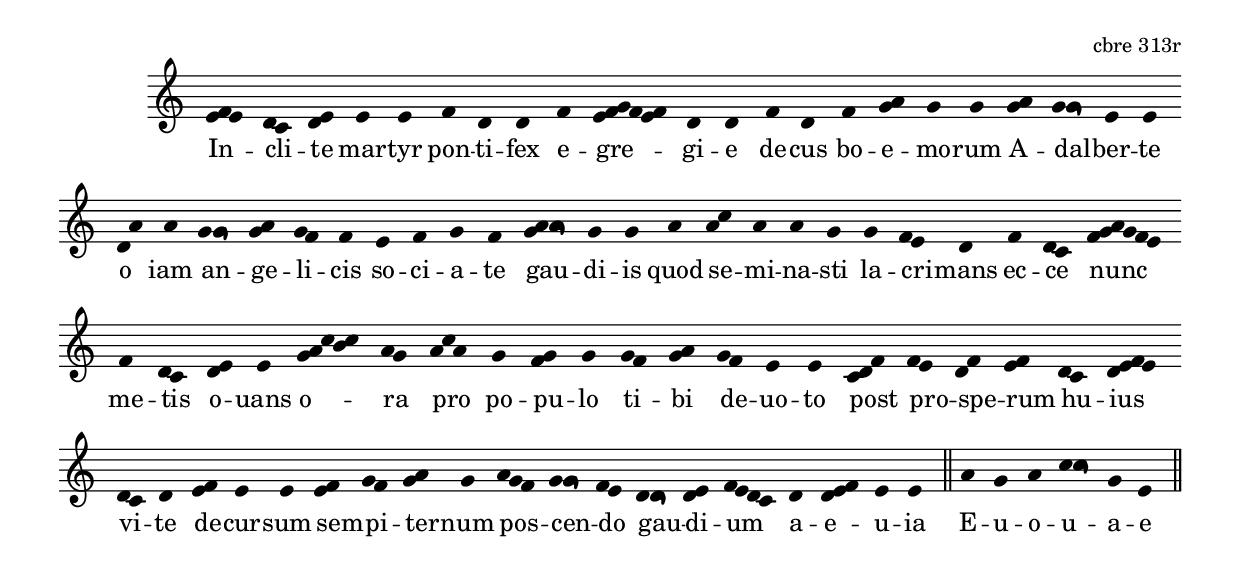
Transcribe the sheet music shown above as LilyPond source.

\version "2.19.32"

\include "../lib/synopsis.ily"

\score {
  \transpose c c' {
    \plainchant
    \melisma { e f e } \melisma { d c } \melisma { d e } \bar "" e e \bar ""
    f d d \bar "" f \melisma { e f g f e f } d d \bar ""
    f d \bar "" f \melisma { g a } g g \bar ""
    \melisma { g a } \melisma { g \strophicus g } e e \bar ""
    \melisma { d a } a \bar "" \melisma { g \strophicus g } \melisma { g a } \melisma { g f } f \bar ""
    e f g f \bar "" \melisma { g a \strophicus a } g g \bar ""
    a \melisma { a c' } a a g \bar "" g \melisma { f e } d \bar ""
    f \melisma { d c } \bar "" \melisma { f g a g f e } \bar "" f \melisma { d c } \bar "" \melisma { d e } e \bar ""
    \melisma { g a c' b c' } \melisma { a g } \bar "" \melisma { a c' a } g \melisma { f g } g \bar ""
    \melisma { g f } \melisma { g a } \bar "" \melisma { g f } e e \bar ""
    \melisma { c d f } \melisma { f e } \melisma { d f } \melisma { e f } \bar "" \melisma { d c } \melisma { d e f e } \bar "" \melisma { d c } d \melisma { e f } e e \bar ""
    \melisma { e f } \melisma { g f } \melisma { g a } g \bar "" \melisma { a g f } \melisma { g \strophicus g } \melisma { f e } \bar "" \melisma { d \strophicus d } \melisma { d e } \melisma { f e d c } \bar ""
    d \melisma { d e f } e e \bar "||"

    a g a \melisma { c' \strophicus c' } g e \bar "||"
  }
  \addlyrics {
    In -- cli -- te mar -- tyr
    pon -- ti -- fex e -- gre -- gi -- e
    de -- cus bo -- e -- mo -- rum
    A -- dal -- ber -- te
    o iam an -- ge -- li -- cis
    so -- ci -- a -- te gau -- di -- is
    quod se -- mi -- na -- sti la -- cri -- mans
    ec -- ce nunc me -- tis o -- uans
    o -- ra pro po -- pu -- lo
    ti -- bi de -- uo -- to
    post pro -- spe -- rum hu -- ius vi -- te de -- cur -- sum
    sem -- pi -- ter -- num pos -- cen -- do gau -- di -- um
    a -- e -- u -- ia

    E -- u -- o -- u -- a -- e
  }
  \header {
    quid = "antiphona"
    fontes = "cbre 313r"
  }
}

%{
\score {
  \transpose c c' {
    \plainchant

  }
  \addlyrics {

  }
  \header {
    fontes = ""
  }
}
%}